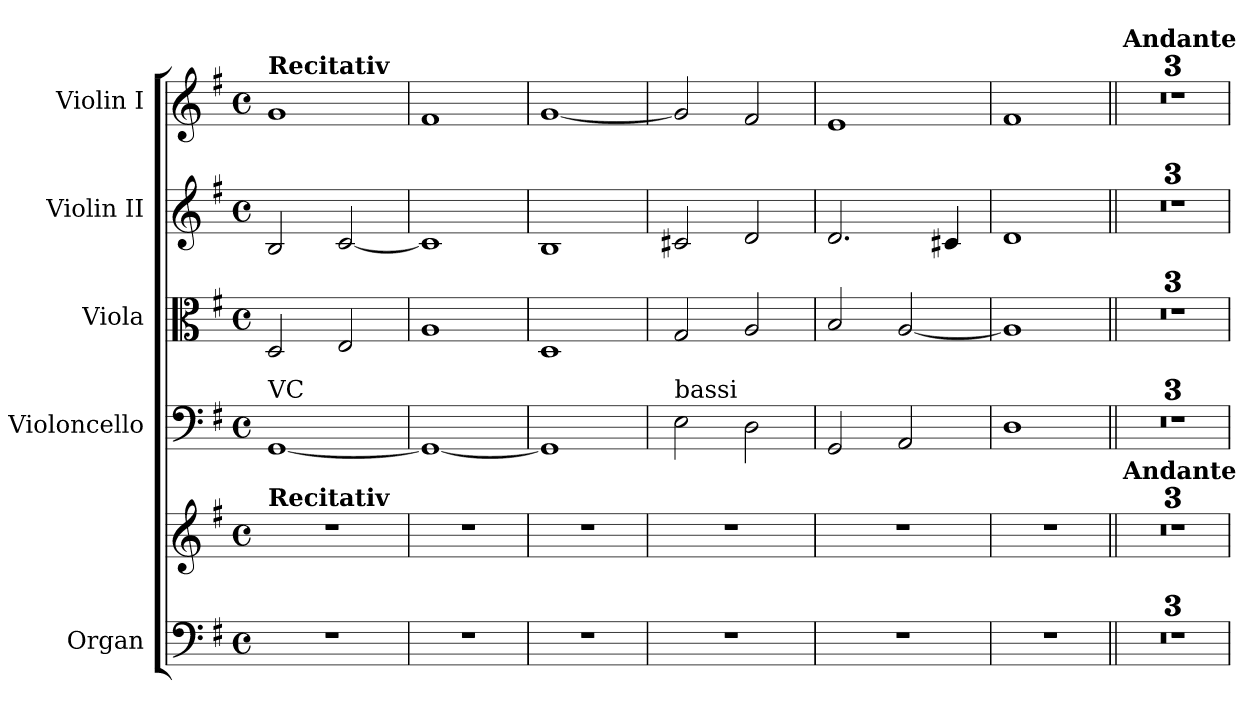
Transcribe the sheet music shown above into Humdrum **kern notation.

**kern	**kern	**kern	**kern	**kern	**kern
*part5	*part5	*part4	*part3	*part2	*part1
*staff6	*staff5	*staff4	*staff3	*staff2	*staff1
*I"Organ	*	*I"Violoncello	*I"Viola	*I"Violin II	*I"Violin I
*I'Org.	*	*I'Vc.	*I'Vla.	*I'Vln. II	*I'Vln. I
!!LO:PB:g=z
*clefF4	*clefG2	*clefF4	*clefC3	*clefG2	*clefG2
*k[f#]	*k[f#]	*k[f#]	*k[f#]	*k[f#]	*k[f#]
*G:	*G:	*G:	*G:	*G:	*G:
*M4/4	*M4/4	*M4/4	*M4/4	*M4/4	*M4/4
*met(c)	*met(c)	*met(c)	*met(c)	*met(c)	*met(c)
=1	=1	=1	=1	=1	=1
!	!	!	!	!	!LO:TX:a:B:t=Recitativ
!	!	!LO:TX:a:t=VC	!	!	!
!	!LO:TX:a:B:t=Recitativ	!	!	!	!
1r	1r	[1GGi	2Di/	2Bi/	1gi
.	.	.	2Ei/	[2ci/	.
=2	=2	=2	=2	=2	=2
1r	1r	1GGi_	1Ai	1ci]	1f#i
=3	=3	=3	=3	=3	=3
1r	1r	1GGi]	1Di	1Bi	[1gi
=4	=4	=4	=4	=4	=4
!	!	!LO:TX:a:t=bassi	!	!	!
1r	1r	2Ei\	2Gi/	2c#Xi/	2gi/]
.	.	2Di\	2Ai/	2di/	2f#i/
=5	=5	=5	=5	=5	=5
1r	1r	2GGi/	2Bi/	2.di/	1ei
.	.	2AAi/	[2Ai/	.	.
.	.	.	.	4c#Xi/	.
=6	=6	=6	=6	=6	=6
1r	1r	1Di	1Ai]	1di	1f#i
=7||	=7||	=7||	=7||	=7||	=7||
!!LO:REH:place=s1:B:color=#000000:enc=box:fs=19.9975:t=1
*	*MM80	*	*	*	*MM80
!	!	!	!	!	!LO:TX:a:B:t=Andante
!	!LO:TX:a:B:t=Andante	!	!	!	!
1r	1r	1r	1r	1r	1r
!!LO:PB:g=z
!!LO:REH:place=s1:B:color=#000000:enc=box:fs=19.9975:t=2
=8	=8	=8	=8	=8	=8
1r	1r	1r	1r	1r	1r
!!LO:REH:place=s1:B:color=#000000:enc=box:fs=19.9975:t=3
=9	=9	=9	=9	=9	=9
1r	1r	1r	1r	1r	1r
=	=	=	=	=	=
*-	*-	*-	*-	*-	*-
